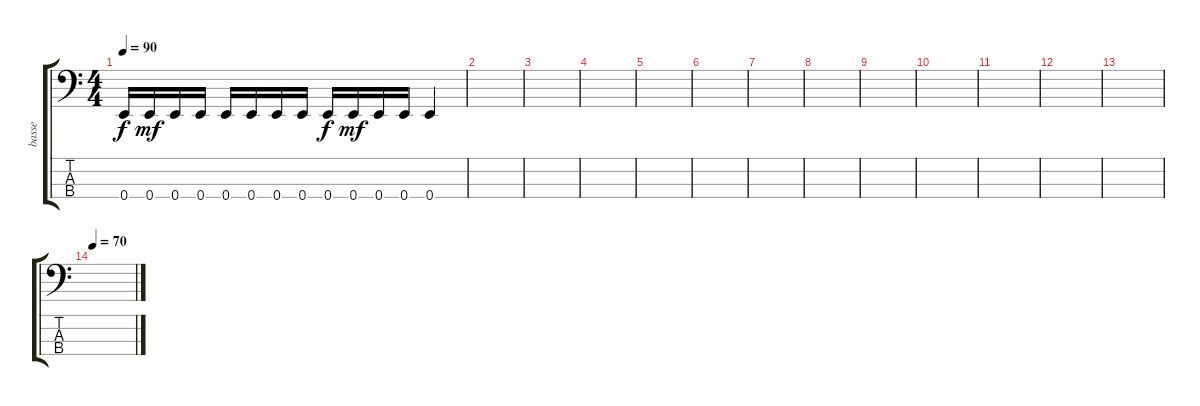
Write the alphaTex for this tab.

\track ("basse" "basse") {instrument electricbassfinger}
\staff {score tabs}
\tuning (G2 D2 A1 E1) {hide}
\ts (4 4)
\tempo 90
\clef f4
\ks c
0.4.16{dy f} 0.4.16{dy mf} 0.4.16 0.4.16 0.4.16 0.4.16 0.4.16 0.4.16 0.4.16{dy f} 0.4.16{dy mf} 0.4.16 0.4.16 0.4.4 |
|
|
|
|
|
|
|
|
|
|
|
|
\tempo 70
